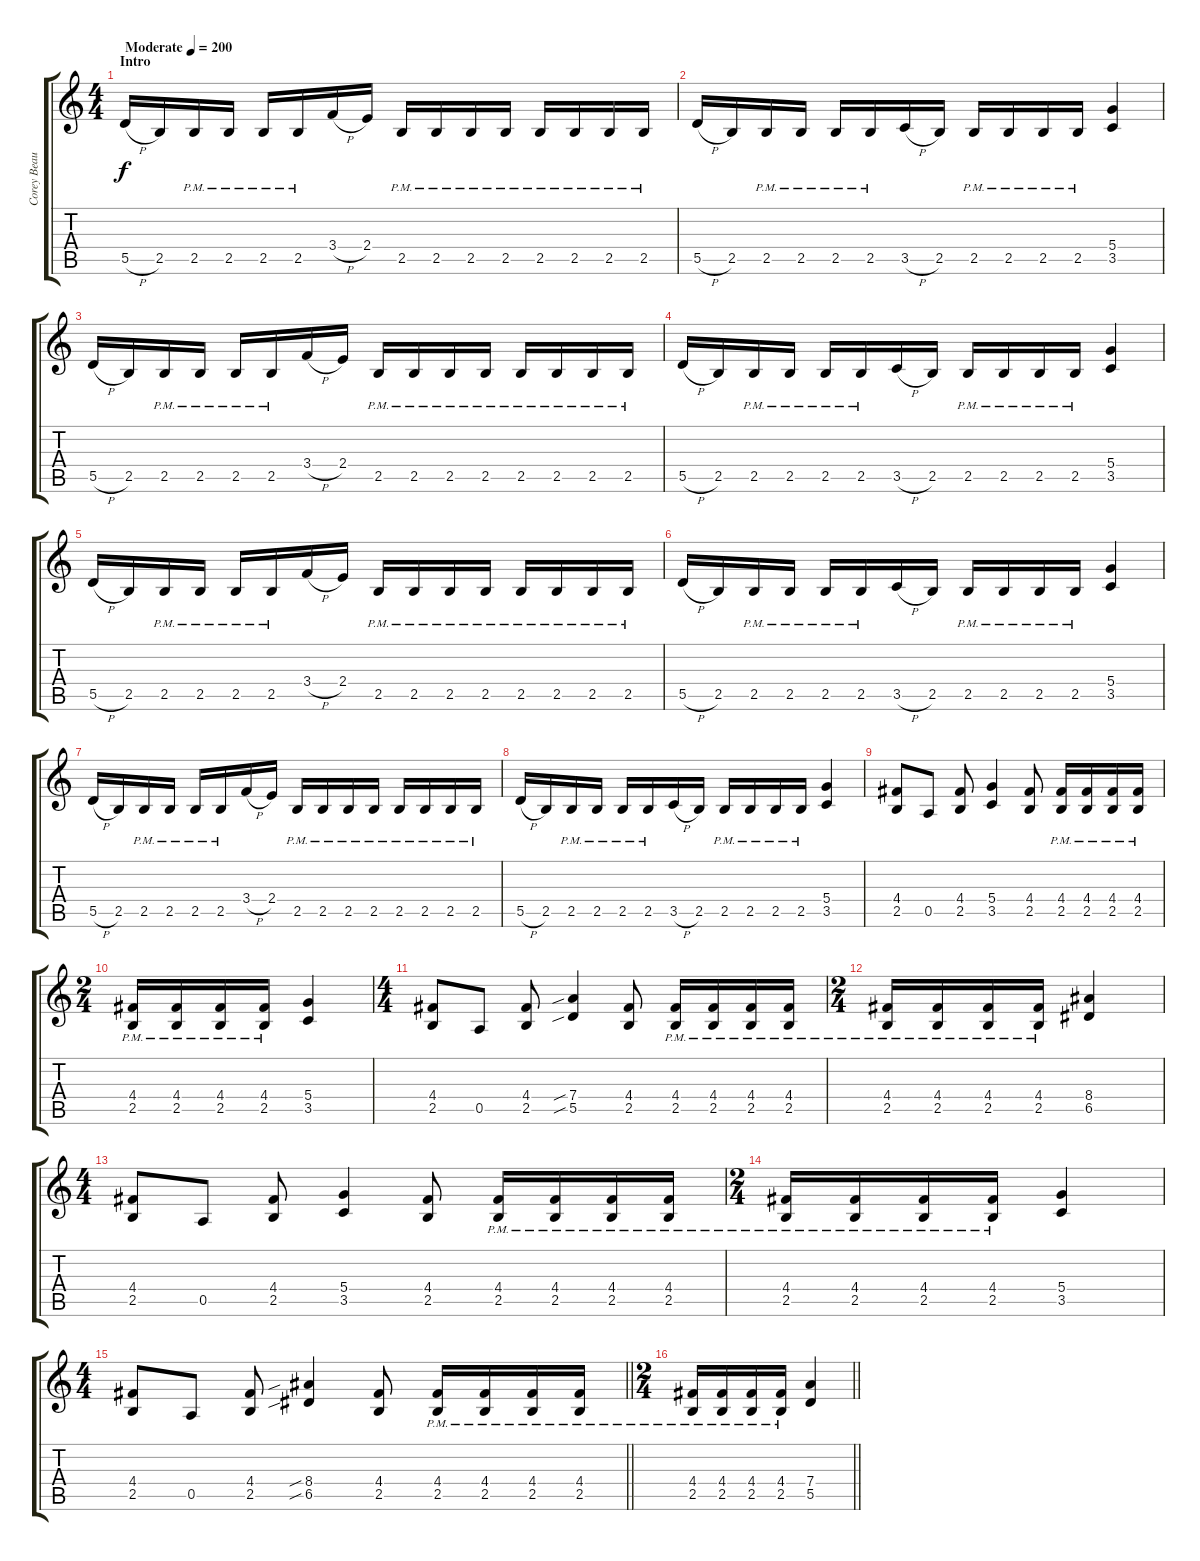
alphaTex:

\track ("Corey Beaulieu" "Corey Beau") {instrument distortionguitar}
\staff {score tabs}
\tuning (E4 B3 G3 D3 A2 E2) {hide}
\ts (4 4)
\section ("" "Intro")
\tempo (200 "Moderate")
\clef g2
\ks c
5.5{h}.16{dy f instrument distortionguitar} 2.5.16 2.5{pm}.16 2.5{pm}.16 2.5{pm}.16 2.5{pm}.16 3.4{h}.16 2.4.16 2.5{pm}.16 2.5{pm}.16 2.5{pm}.16 2.5{pm}.16 2.5{pm}.16 2.5{pm}.16 2.5{pm}.16 2.5{pm}.16 |
5.5{h}.16 2.5.16 2.5{pm}.16 2.5{pm}.16 2.5{pm}.16 2.5{pm}.16 3.5{h}.16 2.5.16 2.5{pm}.16 2.5{pm}.16 2.5{pm}.16 2.5{pm}.16 (5.4 3.5).4 |
5.5{h}.16 2.5.16 2.5{pm}.16 2.5{pm}.16 2.5{pm}.16 2.5{pm}.16 3.4{h}.16 2.4.16 2.5{pm}.16 2.5{pm}.16 2.5{pm}.16 2.5{pm}.16 2.5{pm}.16 2.5{pm}.16 2.5{pm}.16 2.5{pm}.16 |
5.5{h}.16 2.5.16 2.5{pm}.16 2.5{pm}.16 2.5{pm}.16 2.5{pm}.16 3.5{h}.16 2.5.16 2.5{pm}.16 2.5{pm}.16 2.5{pm}.16 2.5{pm}.16 (5.4 3.5).4 |
5.5{h}.16 2.5.16 2.5{pm}.16 2.5{pm}.16 2.5{pm}.16 2.5{pm}.16 3.4{h}.16 2.4.16 2.5{pm}.16 2.5{pm}.16 2.5{pm}.16 2.5{pm}.16 2.5{pm}.16 2.5{pm}.16 2.5{pm}.16 2.5{pm}.16 |
5.5{h}.16 2.5.16 2.5{pm}.16 2.5{pm}.16 2.5{pm}.16 2.5{pm}.16 3.5{h}.16 2.5.16 2.5{pm}.16 2.5{pm}.16 2.5{pm}.16 2.5{pm}.16 (5.4 3.5).4 |
5.5{h}.16 2.5.16 2.5{pm}.16 2.5{pm}.16 2.5{pm}.16 2.5{pm}.16 3.4{h}.16 2.4.16 2.5{pm}.16 2.5{pm}.16 2.5{pm}.16 2.5{pm}.16 2.5{pm}.16 2.5{pm}.16 2.5{pm}.16 2.5{pm}.16 |
5.5{h}.16 2.5.16 2.5{pm}.16 2.5{pm}.16 2.5{pm}.16 2.5{pm}.16 3.5{h}.16 2.5.16 2.5{pm}.16 2.5{pm}.16 2.5{pm}.16 2.5{pm}.16 (5.4 3.5).4 |
(4.4 2.5).8 0.5.8 (4.4 2.5).8 (5.4 3.5).4 (4.4 2.5).8 (4.4{pm} 2.5{pm}).16 (4.4{pm} 2.5{pm}).16 (4.4{pm} 2.5{pm}).16 (4.4{pm} 2.5{pm}).16 |
\ts (2 4)
(4.4{pm} 2.5{pm}).16 (4.4{pm} 2.5{pm}).16 (4.4{pm} 2.5{pm}).16 (4.4{pm} 2.5{pm}).16 (5.4 3.5).4 |
\ts (4 4)
(4.4 2.5).8 0.5.8 (4.4 2.5).8 (7.4{sib} 5.5{sib}).4 (4.4 2.5).8 (4.4{pm} 2.5{pm}).16 (4.4{pm} 2.5{pm}).16 (4.4{pm} 2.5{pm}).16 (4.4{pm} 2.5{pm}).16 |
\ts (2 4)
(4.4{pm} 2.5{pm}).16 (4.4{pm} 2.5{pm}).16 (4.4{pm} 2.5{pm}).16 (4.4{pm} 2.5{pm}).16 (8.4 6.5).4 |
\ts (4 4)
(4.4 2.5).8 0.5.8 (4.4 2.5).8 (5.4 3.5).4 (4.4 2.5).8 (4.4{pm} 2.5{pm}).16 (4.4{pm} 2.5{pm}).16 (4.4{pm} 2.5{pm}).16 (4.4{pm} 2.5{pm}).16 |
\ts (2 4)
(4.4{pm} 2.5{pm}).16 (4.4{pm} 2.5{pm}).16 (4.4{pm} 2.5{pm}).16 (4.4{pm} 2.5{pm}).16 (5.4 3.5).4 |
\ts (4 4)
\barLineRight lightlight
(4.4 2.5).8 0.5.8 (4.4 2.5).8 (8.4{sib} 6.5{sib}).4 (4.4 2.5).8 (4.4{pm} 2.5{pm}).16 (4.4{pm} 2.5{pm}).16 (4.4{pm} 2.5{pm}).16 (4.4{pm} 2.5{pm}).16 |
\ts (2 4)
\section ("" "")
\barLineRight lightlight
(4.4{pm} 2.5{pm}).16 (4.4{pm} 2.5{pm}).16 (4.4{pm} 2.5{pm}).16 (4.4{pm} 2.5{pm}).16 (7.4 5.5).4
